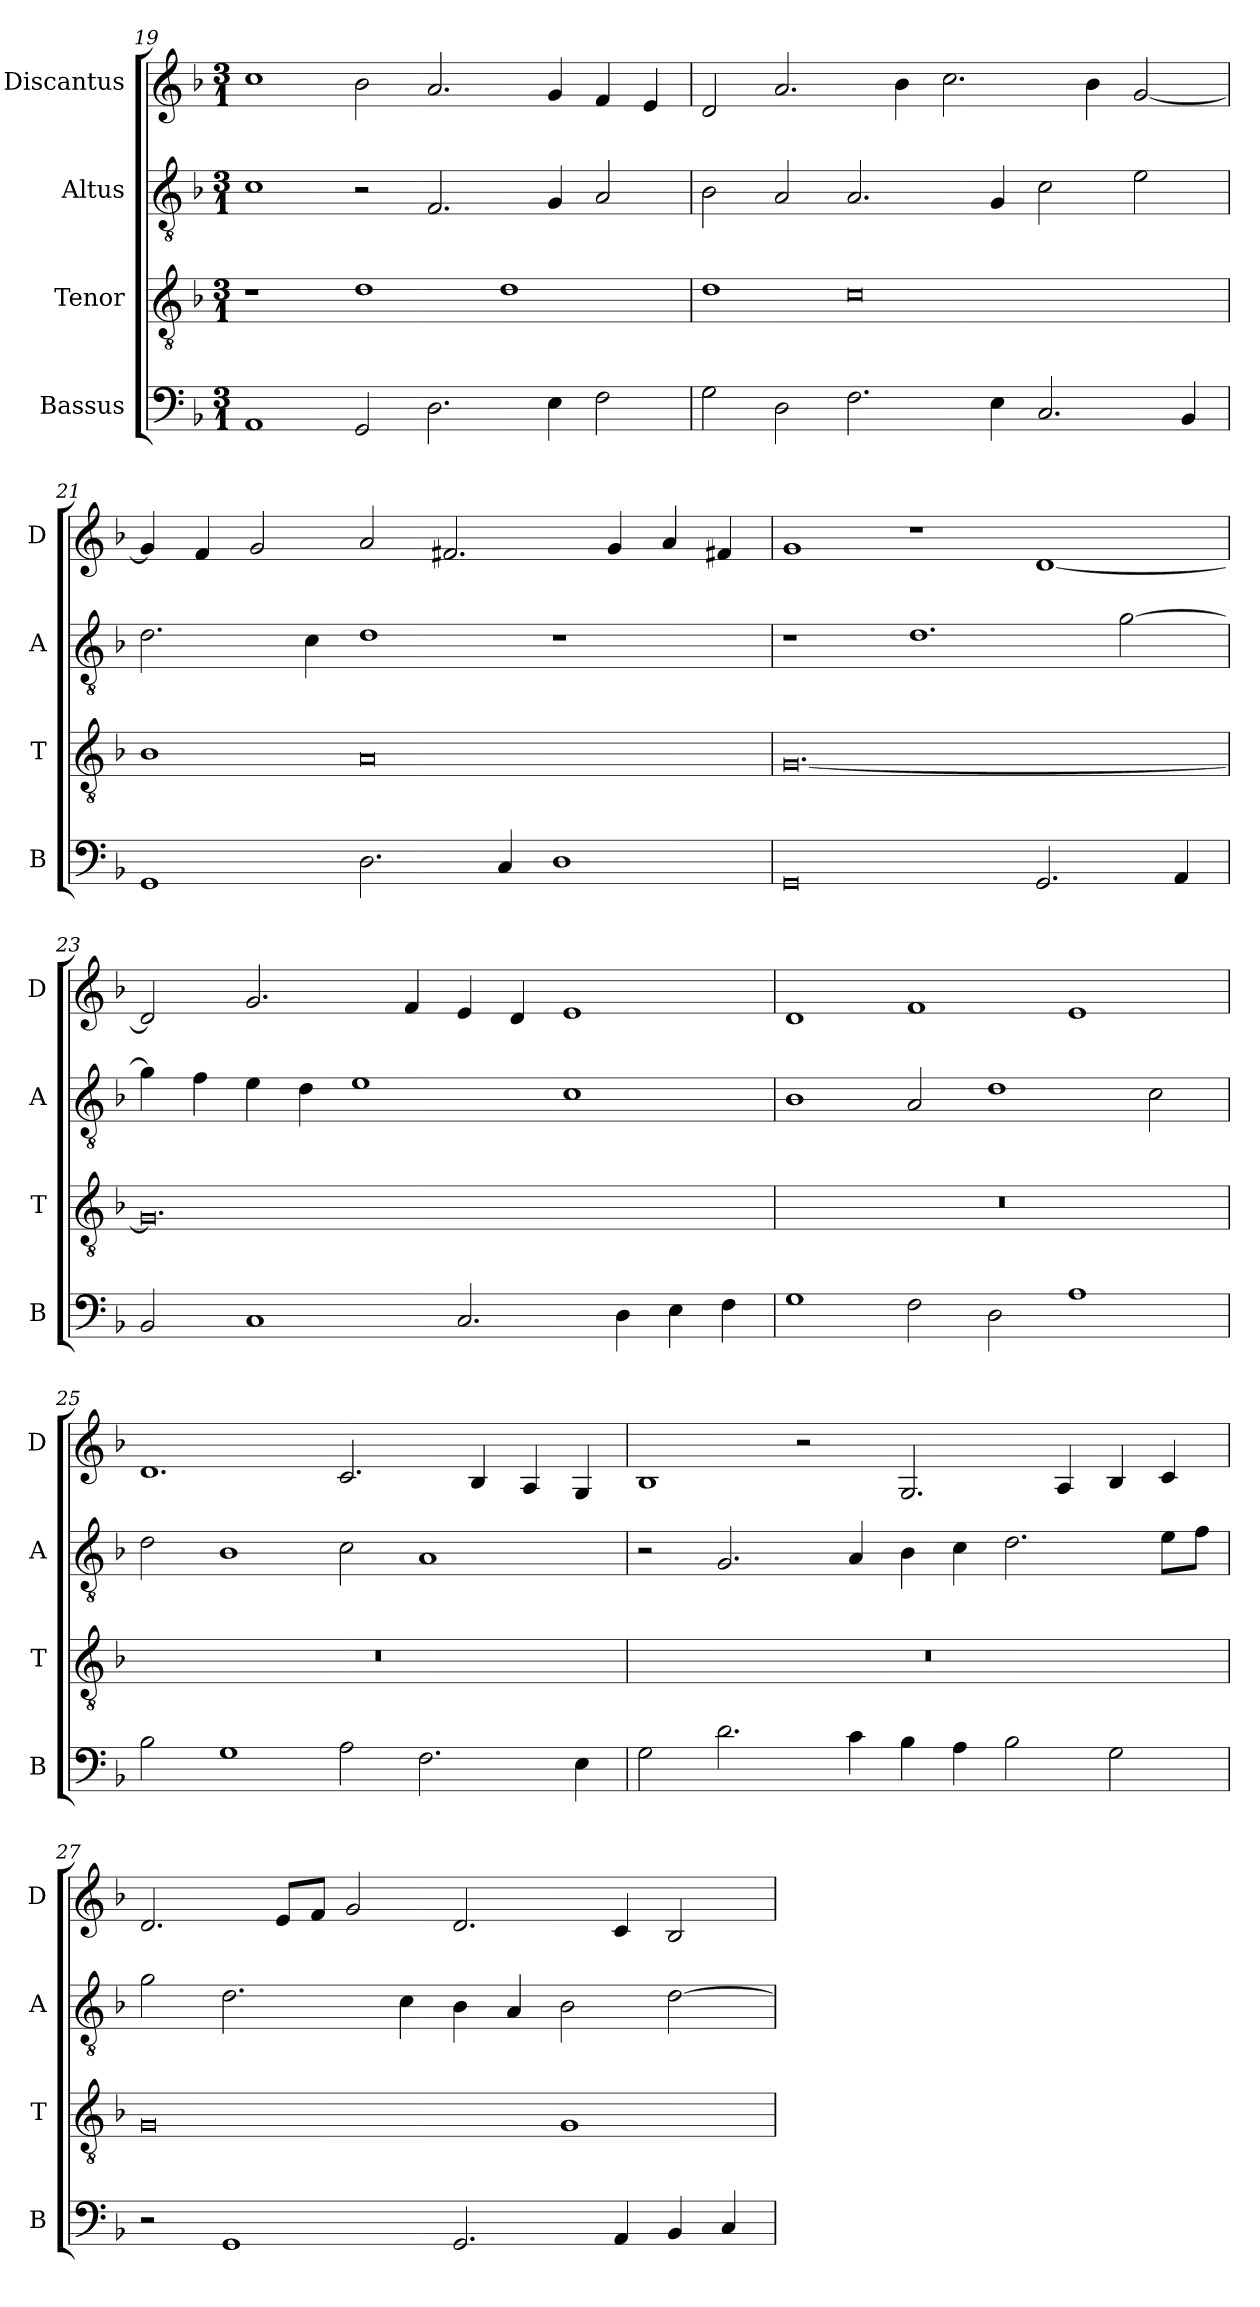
**kern	**kern	**kern	**kern
*part4	*part3	*part2	*part1
*staff4	*staff3	*staff2	*staff1
*I"Bassus	*I"Tenor	*I"Altus	*I"Discantus
*I'B	*I'T	*I'A	*I'D
*clefF4	*clefGv2	*clefGv2	*clefG2
*k[b-]	*k[b-]	*k[b-]	*k[b-]
*M3/1	*M3/1	*M3/1	*M3/1
=19	=19	=19	=19
1AA	1r	1c	1cc
2GG/	1d	2r	2b-\
2.D\	.	2.F/	2.a/
.	1d	.	.
4E\	.	4G/	4g/
2F\	.	2A/	4f/
.	.	.	4e/
=20	=20	=20	=20
2G\	1d	2B-\	2d/
2D\	.	2A/	2.a/
2.F\	0c	2.A/	.
.	.	.	4b-\
.	.	.	2.cc\
4E\	.	4G/	.
2.C/	.	2c\	.
.	.	.	4b-\
.	.	2e\	[2g/
4BB-/	.	.	.
=21	=21	=21	=21
1GG	1B-	2.d\	4g/]
.	.	.	4f/
.	.	.	2g/
.	.	4c\	.
2.D\	0A	1d	2a/
.	.	.	2.f#X/
4C/	.	.	.
1D	.	1r	.
.	.	.	4g/
.	.	.	4a/
.	.	.	4f#X/
=22	=22	=22	=22
0GG	[0.G	1r	1g
.	.	1.d	1r
2.GG/	.	.	[1d
.	.	[2g\	.
4AA/	.	.	.
=23	=23	=23	=23
2BB-/	0.G]	4g\]	2d/]
.	.	4f\	.
1C	.	4e\	2.g/
.	.	4d\	.
.	.	1e	.
.	.	.	4f/
2.C/	.	.	4e/
.	.	.	4d/
.	.	1c	1e
4D\	.	.	.
4E\	.	.	.
4F\	.	.	.
=24	=24	=24	=24
1G	0.r	1B-	1d
2F\	.	2A/	1f
2D\	.	1d	.
1A	.	.	1e
.	.	2c\	.
=25	=25	=25	=25
2B-\	0.r	2d\	1.d
1G	.	1B-	.
2A\	.	2c\	2.c/
2.F\	.	1A	.
.	.	.	4B-/
.	.	.	4A/
4E\	.	.	4G/
=26	=26	=26	=26
2G\	0.r	2r	1B-
2.d\	.	2.G/	.
.	.	.	2r
4c\	.	4A/	.
4B-\	.	4B-\	2.G/
4A\	.	4c\	.
2B-\	.	2.d\	.
.	.	.	4A/
2G\	.	.	4B-/
.	.	8e\L	4c/
.	.	8f\J	.
=27	=27	=27	=27
2r	0G	2g\	2.d/
1GG	.	2.d\	.
.	.	.	8e/L
.	.	.	8f/J
.	.	.	2g/
.	.	4c\	.
2.GG/	.	4B-\	2.d/
.	.	4A/	.
.	1G	2B-\	.
4AA/	.	.	4c/
4BB-/	.	[2d\	2B-/
4C/	.	.	.
=	=	=	=
*-	*-	*-	*-
